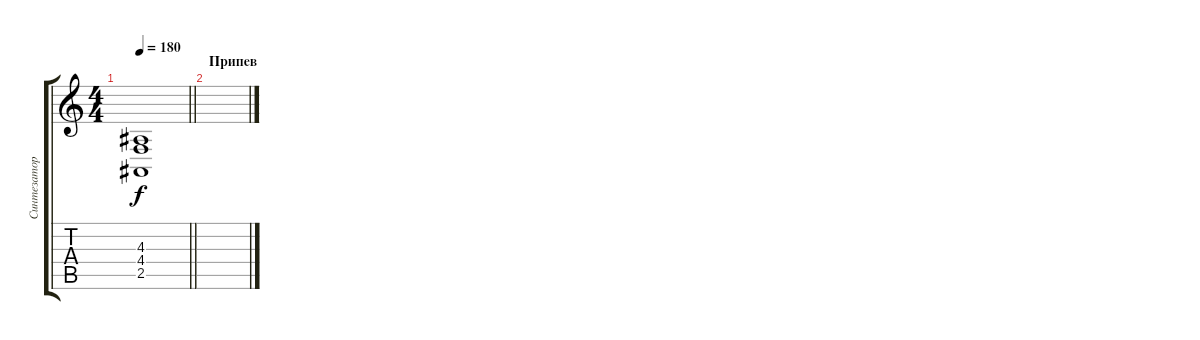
\track ("Синтезатор I" "Синтезатор") {instrument lead2sawtooth}
\staff {score tabs}
\tuning (Eb4 Bb3 Gb3 Db3 Ab2 Eb2) {hide}
\ts (4 4)
\tempo 180
\clef g2
\barLineRight lightlight
\ks c
(4.3 4.4 2.5).1{dy f} |
\section ("" "Припев")
